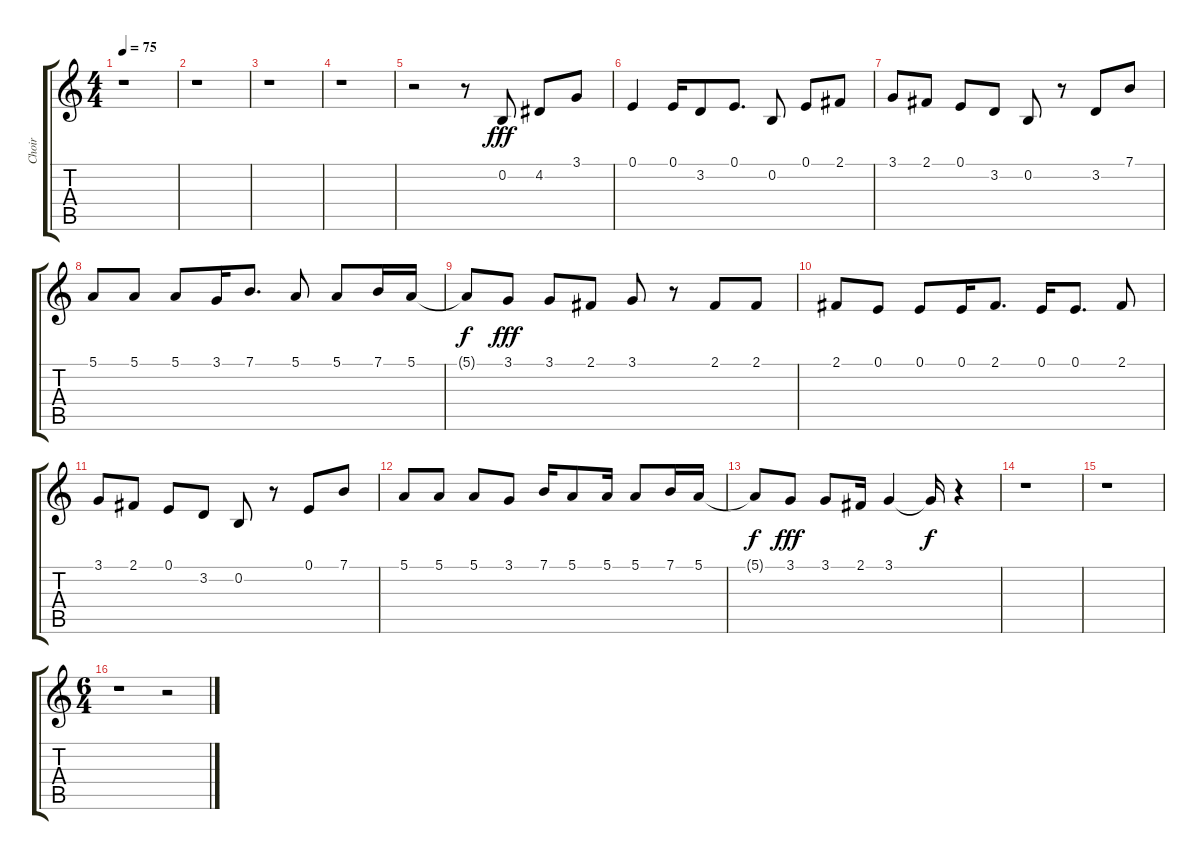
\track ("Choir" "Choir") {instrument choiraahs}
\staff {score tabs}
\tuning (E4 B3 G3 D3 A2 E2) {hide}
\ts (4 4)
\tempo 75
\clef g2
\ks c
r.1{dy fff} |
r.1 |
r.1 |
r.1 |
r.2 r.8 0.2.8{volume 14} 4.2.8 3.1.8 |
0.1.4 0.1.16 3.2.8 0.1.8{d} 0.2.8 0.1.8 2.1.8 |
3.1.8 2.1.8 0.1.8 3.2.8 0.2.8 r.8 3.2.8 7.1.8 |
5.1.8 5.1.8 5.1.8 3.1.16 7.1.8{d} 5.1.8 5.1.8 7.1.16 5.1.16 |
5.1{t}.8{dy f} 3.1.8{dy fff} 3.1.8 2.1.8 3.1.8 r.8 2.1.8 2.1.8 |
2.1.8 0.1.8 0.1.8 0.1.16 2.1.8{d} 0.1.16 0.1.8{d} 2.1.8 |
3.1.8 2.1.8 0.1.8 3.2.8 0.2.8 r.8 0.1.8 7.1.8 |
5.1.8 5.1.8 5.1.8 3.1.8 7.1.16 5.1.8 5.1.16 5.1.8 7.1.16 5.1.16 |
5.1{t}.8{dy f} 3.1.8{dy fff} 3.1.8 2.1.16 3.1.4 3.1{t}.16{dy f} r.4 |
r.1 |
r.1 |
\ts (6 4)
r.1 r.2
